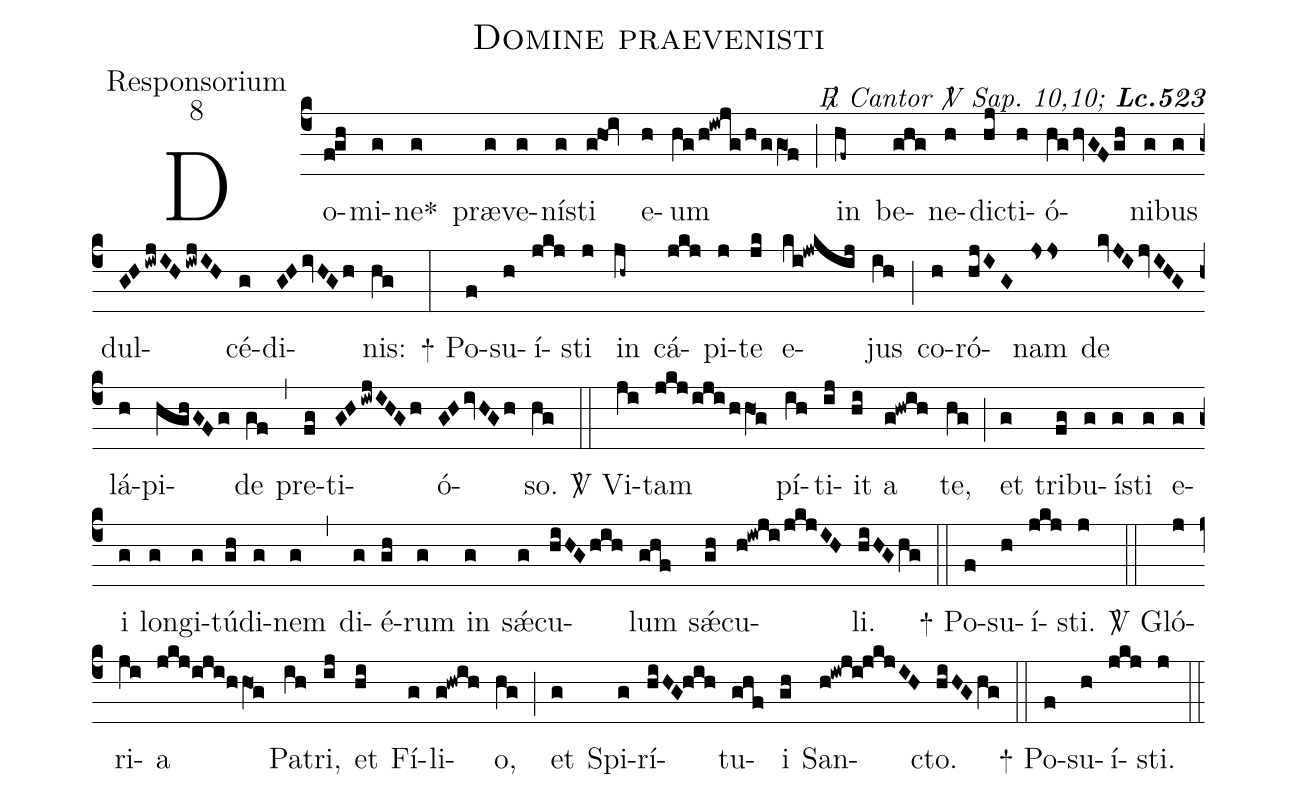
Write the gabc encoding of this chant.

name:Domine praevenisti;
office-part:Responsorium;
mode:8;
commentary:{\itshape\mdseries \Rbar\ Cantor  \Vbar\ Sap.\ 10,10;\/} {\bfseries Lc.523};
%%
(c4)  Do(fgh)mi(g)ne<sp>*</sp>(g) præ(g)ve(g)ní(g)sti(g!ho1!iv) e(h)um(hg/h!iwjg/h/ggO1f) (;)
in(hf~) be(ghg)ne(h)di(hj)cti(h)ó(hghvGFgh)ni(g)bus(g) dul(GHiwjIHiwjIH)cé(g)di(GHivHGh)nis:(hg) (:)
<sp>+</sp> Po(f)su(h)í(jkj)sti(j) in(jh~) cá(jkj)pi(j)te(jk) e(ki!jwkij)jus(ih) (;)
co(h)ró(hjIG)nam(Jss) de(kvJIjvIHG) lá(h)pi(hghGFg)de(gf) (,)
pre(fg)ti(GHiwjIHGh)ó(GHivHGh)so.(hg) (::)
<sp>V/</sp> Vi(ji)tam(jkj/iji/hhO1g) pí(ih)ti(ij)it(hi) a(g!hwih) te,(hg) (;)
et(g) tri(fg)bu(g)í(g)sti(g) e(g)i(g) lon(g)gi(g)tú(gh)di(g)nem(g) (,)
di(g)é(gh)rum(g) in(g) sǽ(g)cu(hiHGhih)lum(ghf) sǽ(gh)cu(h!iwji/jkjIH)li.(hiHGhg) (::)
<sp>+</sp> Po(f)su(h)í(jkj)sti.(j) (::)
<sp>V/</sp> Gló(j)ri(ji)a(jkj/0iji/0hhO1g) Pa(ih)tri,(ij) et(hi) Fí(g)li(g@hwih)o,(hg) (;)
et(g) Spi(g)rí(hiHG@hih)tu(ghf)i(gh) San(h@iwji@jkjIH)cto.(hiHG/hg) (::)
<sp>+</sp> Po(f)su(h)í(jkj)sti.(j)  (::)
